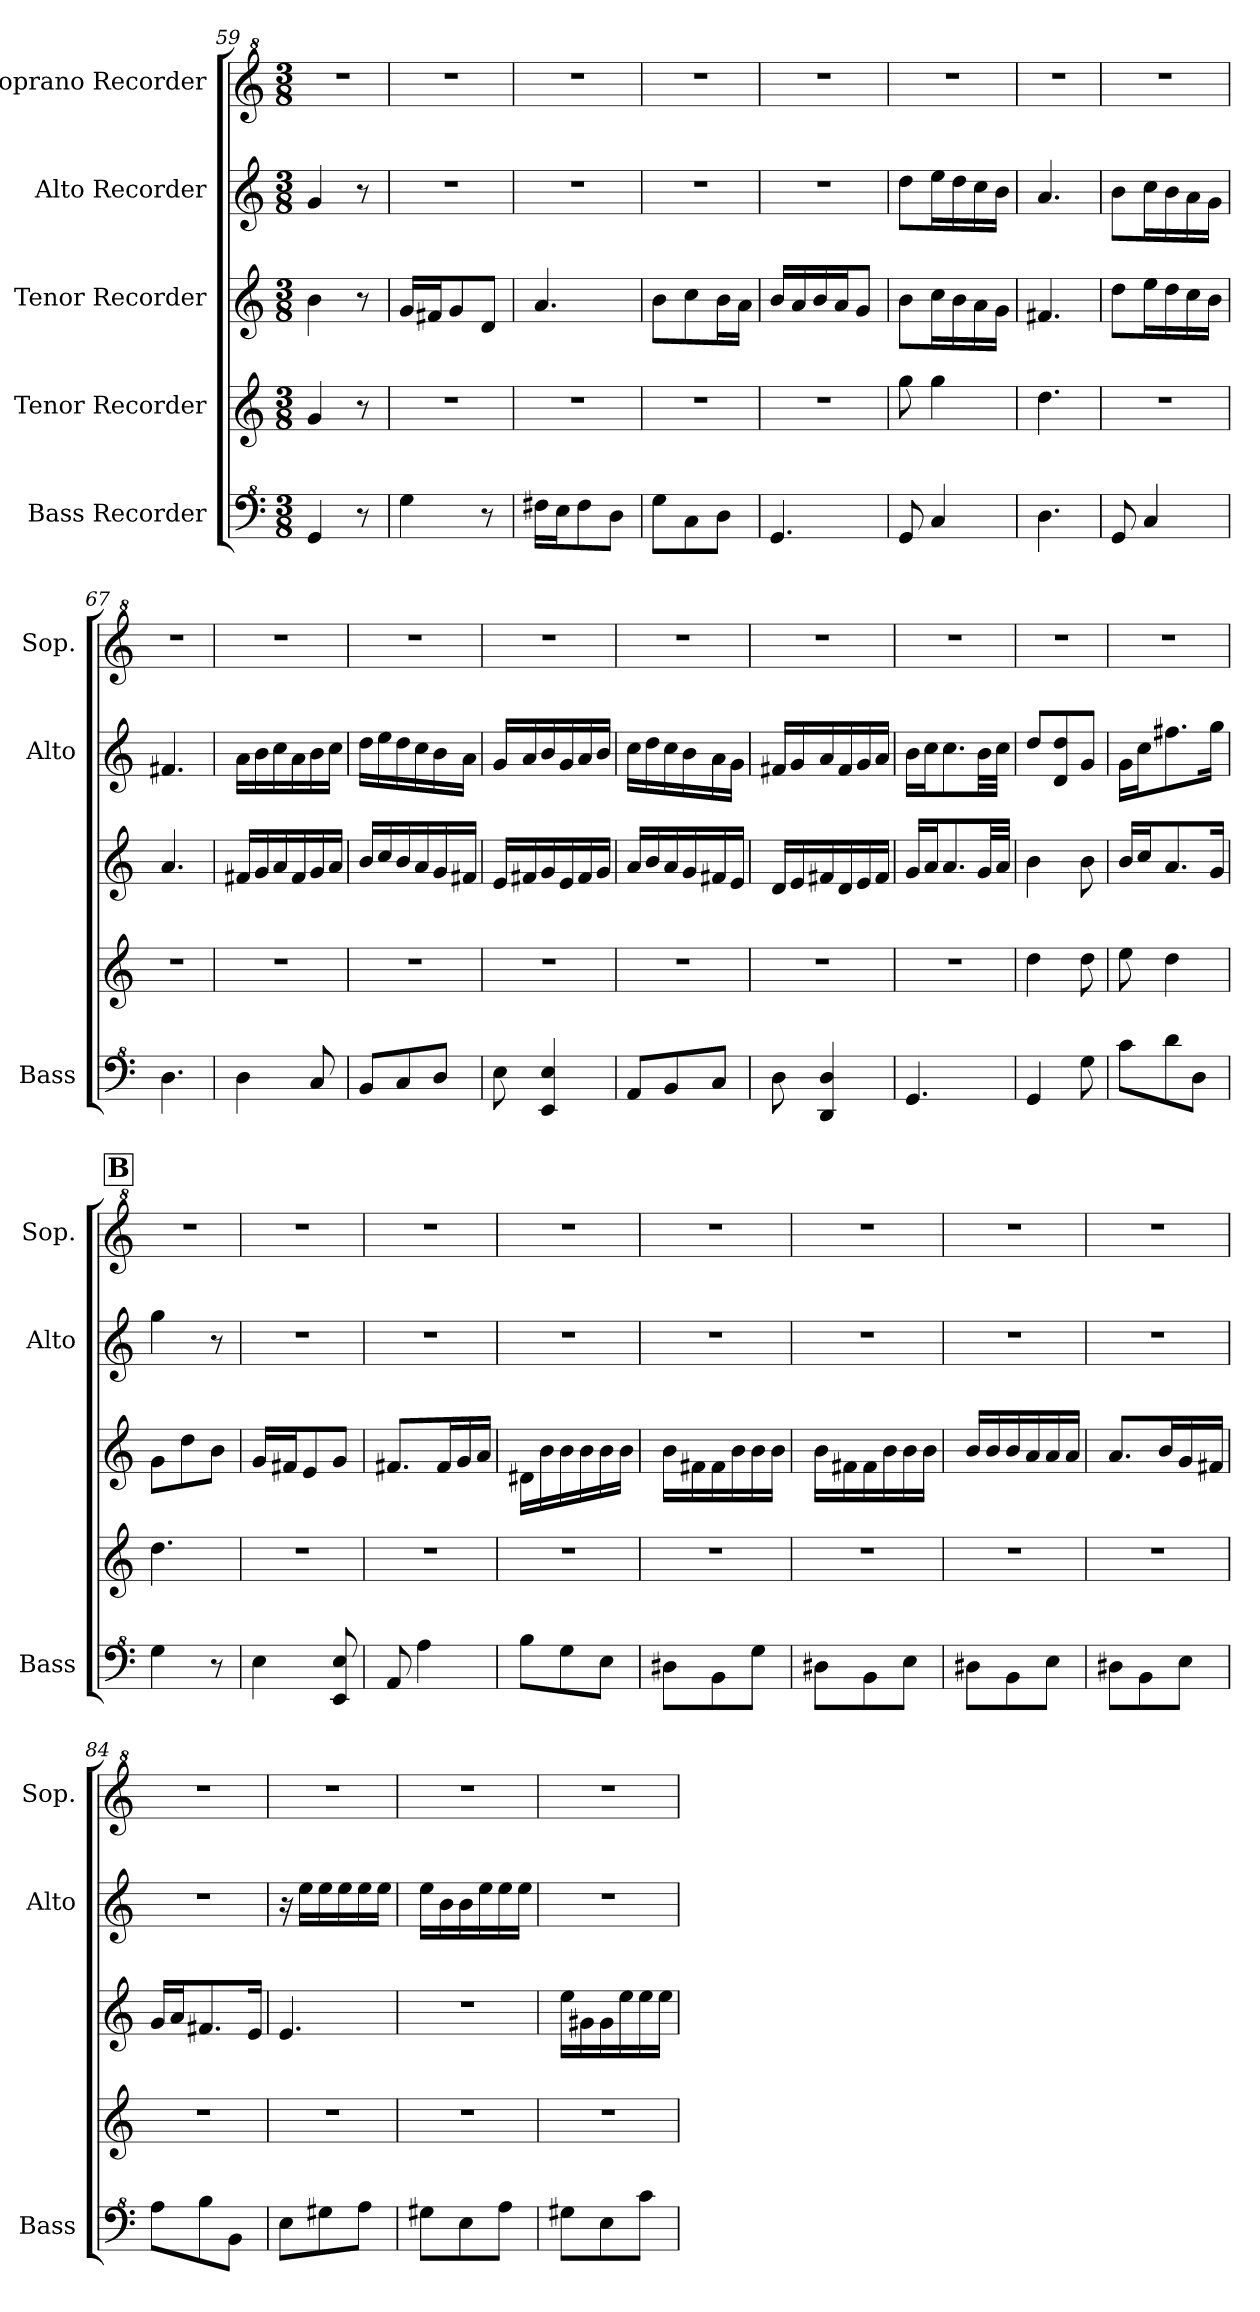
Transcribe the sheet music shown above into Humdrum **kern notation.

**kern	**kern	**kern	**kern	**kern
*part5	*part4	*part3	*part2	*part1
*staff5	*staff4	*staff3	*staff2	*staff1
*I"Bass Recorder	*I"Tenor Recorder	*I"Tenor Recorder	*I"Alto Recorder	*I"Soprano Recorder
*I'Bass	*	*	*I'Alto	*I'Sop.
*clefF^4	*clefG2	*	*	*clefG^2
*k[]	*k[]	*k[]	*k[]	*k[]
*C:	*C:	*C:	*C:	*C:
*M3/8	*M3/8	*M3/8	*M3/8	*M3/8
=59	=59	=59	=59	=59
4G/	4g/	4b\	4g/	4.r
8r	8r	8r	8r	.
=60	=60	=60	=60	=60
4g\	4.r	16g/LL	4.r	4.r
.	.	16f#X/J	.	.
.	.	8g/	.	.
8r	.	8d/J	.	.
=61	=61	=61	=61	=61
16f#X\LL	4.r	4.a/	4.r	4.r
16e\J	.	.	.	.
8f#\	.	.	.	.
8d\J	.	.	.	.
=62	=62	=62	=62	=62
8g\L	4.r	8b\L	4.r	4.r
8c\	.	8cc\	.	.
8d\J	.	16b\L	.	.
.	.	16a\JJ	.	.
=63	=63	=63	=63	=63
4.G/	4.r	16b/LL	4.r	4.r
.	.	16a/	.	.
.	.	16b/	.	.
.	.	16a/J	.	.
.	.	8g/J	.	.
=64	=64	=64	=64	=64
8G/	8gg\	8b\L	8dd\L	4.r
4c/	4gg\	16cc\L	16ee\L	.
.	.	16b\	16dd\	.
.	.	16a\	16cc\	.
.	.	16g\JJ	16b\JJ	.
=65	=65	=65	=65	=65
4.d\	4.dd\	4.f#X/	4.a/	4.r
=66	=66	=66	=66	=66
8G/	4.r	8dd\L	8b\L	4.r
4c/	.	16ee\L	16cc\L	.
.	.	16dd\	16b\	.
.	.	16cc\	16a\	.
.	.	16b\JJ	16g\JJ	.
!!LO:LB:g=z
=67	=67	=67	=67	=67
4.d\	4.r	4.a/	4.f#X/	4.r
=68	=68	=68	=68	=68
4d\	4.r	16f#X/LL	16a\LL	4.r
.	.	16g/	16b\	.
.	.	16a/	16cc\	.
.	.	16f#/	16a\	.
8c/	.	16g/	16b\	.
.	.	16a/JJ	16cc\JJ	.
=69	=69	=69	=69	=69
8B/L	4.r	16b/LL	16dd\LL	4.r
.	.	16cc/	16ee\	.
8c/	.	16b/	16dd\	.
.	.	16a/	16cc\	.
8d/J	.	16g/	16b\	.
.	.	16f#X/JJ	16a\JJ	.
=70	=70	=70	=70	=70
8e\	4.r	16e/LL	16g/LL	4.r
.	.	16f#X/	16a/	.
4E/ 4e/	.	16g/	16b/	.
.	.	16e/	16g/	.
.	.	16f#/	16a/	.
.	.	16g/JJ	16b/JJ	.
=71	=71	=71	=71	=71
8A/L	4.r	16a/LL	16cc\LL	4.r
.	.	16b/	16dd\	.
8B/	.	16a/	16cc\	.
.	.	16g/	16b\	.
8c/J	.	16f#X/	16a\	.
.	.	16e/JJ	16g\JJ	.
=72	=72	=72	=72	=72
8d\	4.r	16d/LL	16f#X/LL	4.r
.	.	16e/	16g/	.
4D/ 4d/	.	16f#X/	16a/	.
.	.	16d/	16f#/	.
.	.	16e/	16g/	.
.	.	16f#/JJ	16a/JJ	.
!!LO:LB:g=z
=73	=73	=73	=73	=73
4.G/	4.r	16g/LL	16b\LL	4.r
.	.	16a/J	16cc\J	.
.	.	8.a/	8.cc\	.
.	.	32g/LL	32b\LL	.
.	.	32a/JJJ	32cc\JJJ	.
=74	=74	=74	=74	=74
4G/	4dd\	4b\	8dd/L	4.r
.	.	.	8d/ 8dd/	.
8g\	8dd\	8b\	8g/J	.
=75	=75	=75	=75	=75
8cc\L	8ee\	16b/LL	16g\LL	4.r
.	.	16cc/J	16cc\J	.
8dd\	4dd\	8.a/	8.ff#X\	.
8d\J	.	.	.	.
.	.	16g/Jk	16gg\Jk	.
!!LO:REH:place=s1:a:t=B
=76	=76	=76	=76	=76
4g\	4.dd\	8g\L	4gg\	4.r
.	.	8dd\	.	.
8r	.	8b\J	8r	.
=77	=77	=77	=77	=77
4e\	4.r	16g/LL	4.r	4.r
.	.	16f#X/J	.	.
.	.	8e/	.	.
8E/ 8e/	.	8g/J	.	.
=78	=78	=78	=78	=78
8A/	4.r	8.f#X/L	4.r	4.r
4a\	.	.	.	.
.	.	16f#/L	.	.
.	.	16g/	.	.
.	.	16a/JJ	.	.
=79	=79	=79	=79	=79
8b\L	4.r	16d#X\LL	4.r	4.r
.	.	16b\	.	.
8g\	.	16b\	.	.
.	.	16b\	.	.
8e\J	.	16b\	.	.
.	.	16b\JJ	.	.
=80	=80	=80	=80	=80
8d#X\L	4.r	16b\LL	4.r	4.r
.	.	16f#X\	.	.
8B\	.	16f#\	.	.
.	.	16b\	.	.
8g\J	.	16b\	.	.
.	.	16b\JJ	.	.
!!LO:PB:g=z
=81	=81	=81	=81	=81
8d#X\L	4.r	16b\LL	4.r	4.r
.	.	16f#X\	.	.
8B\	.	16f#\	.	.
.	.	16b\	.	.
8e\J	.	16b\	.	.
.	.	16b\JJ	.	.
=82	=82	=82	=82	=82
8d#X\L	4.r	16b/LL	4.r	4.r
.	.	16b/	.	.
8B\	.	16b/	.	.
.	.	16a/	.	.
8e\J	.	16a/	.	.
.	.	16a/JJ	.	.
=83	=83	=83	=83	=83
8d#X\L	4.r	8.a/L	4.r	4.r
8B\	.	.	.	.
.	.	16b/L	.	.
8e\J	.	16g/	.	.
.	.	16f#X/JJ	.	.
=84	=84	=84	=84	=84
8a\L	4.r	16g/LL	4.r	4.r
.	.	16a/J	.	.
8b\	.	8.f#X/	.	.
8B\J	.	.	.	.
.	.	16e/Jk	.	.
=85	=85	=85	=85	=85
8e\L	4.r	4.e/	16r	4.r
.	.	.	16ee\LL	.
8g#X\	.	.	16ee\	.
.	.	.	16ee\	.
8a\J	.	.	16ee\	.
.	.	.	16ee\JJ	.
=86	=86	=86	=86	=86
8g#X\L	4.r	4.r	16ee\LL	4.r
.	.	.	16b\	.
8e\	.	.	16b\	.
.	.	.	16ee\	.
8a\J	.	.	16ee\	.
.	.	.	16ee\JJ	.
!!LO:LB:g=z
=87	=87	=87	=87	=87
8g#X\L	4.r	16ee\LL	4.r	4.r
.	.	16g#X\	.	.
8e\	.	16g#\	.	.
.	.	16ee\	.	.
8cc\J	.	16ee\	.	.
.	.	16ee\JJ	.	.
=	=	=	=	=
*-	*-	*-	*-	*-
